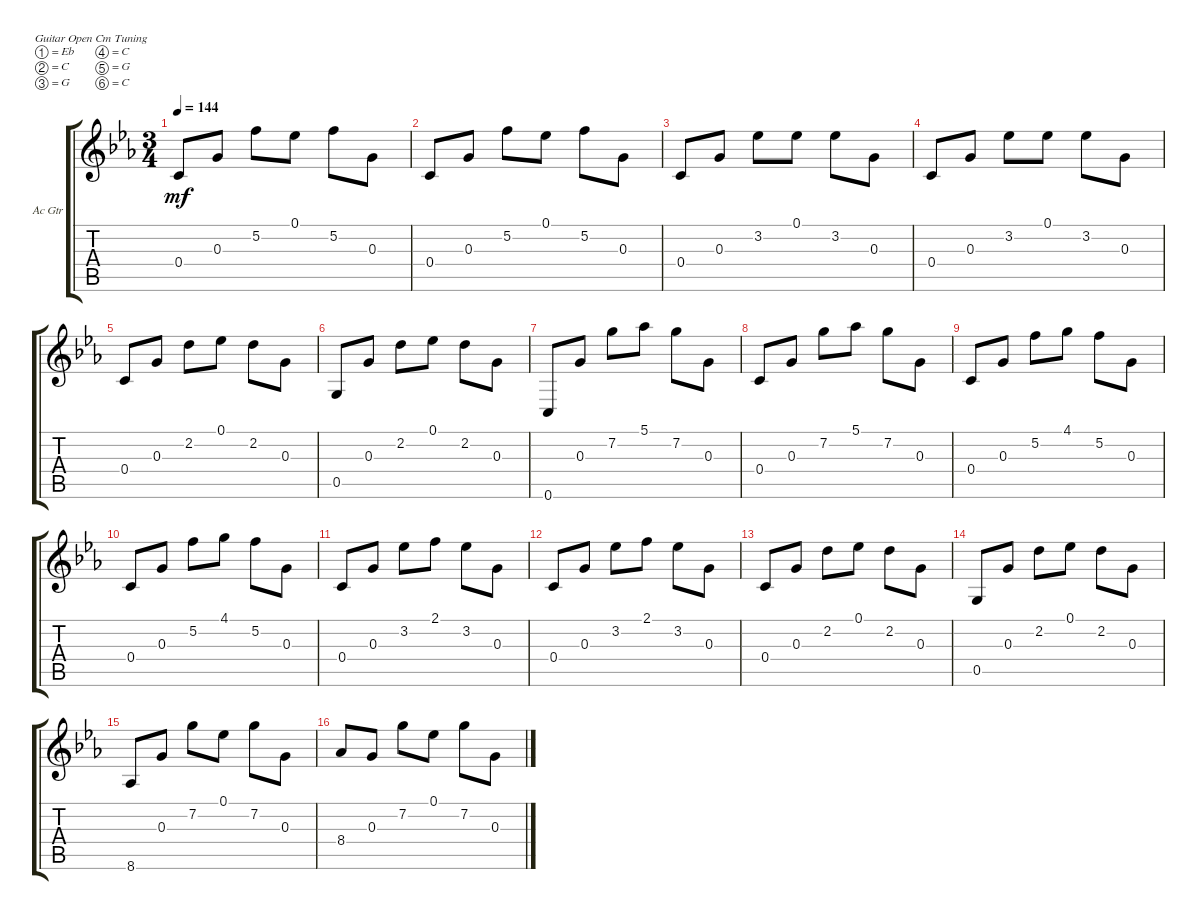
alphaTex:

\bracketExtendMode groupsimilarinstruments
\firstSystemTrackNameOrientation horizontal
\otherSystemsTrackNameOrientation horizontal
\track ("Acoustic Guitar" "Ac Gtr") {instrument acousticguitarsteel}
\staff {score tabs}
\tuning (Eb4 C4 G3 C3 G2 C2)
\ts (3 4)
\tempo 144
\clef g2
\ks cminor
0.4.8{dy mf} 0.3.8 5.2.8 0.1.8 5.2.8 0.3.8 |
0.4.8 0.3.8 5.2.8 0.1.8 5.2.8 0.3.8 |
0.4.8 0.3.8 3.2.8 0.1.8 3.2.8 0.3.8 |
0.4.8 0.3.8 3.2.8 0.1.8 3.2.8 0.3.8 |
0.4.8 0.3.8 2.2.8 0.1.8 2.2.8 0.3.8 |
0.5.8 0.3.8 2.2.8 0.1.8 2.2.8 0.3.8 |
0.6.8 0.3.8 7.2.8 5.1.8 7.2.8 0.3.8 |
0.4.8 0.3.8 7.2.8 5.1.8 7.2.8 0.3.8 |
0.4.8 0.3.8 5.2.8 4.1.8 5.2.8 0.3.8 |
0.4.8 0.3.8 5.2.8 4.1.8 5.2.8 0.3.8 |
0.4.8 0.3.8 3.2.8 2.1.8 3.2.8 0.3.8 |
0.4.8 0.3.8 3.2.8 2.1.8 3.2.8 0.3.8 |
0.4.8 0.3.8 2.2.8 0.1.8 2.2.8 0.3.8 |
0.5.8 0.3.8 2.2.8 0.1.8 2.2.8 0.3.8 |
8.6.8 0.3.8 7.2.8 0.1.8 7.2.8 0.3.8 |
8.4.8 0.3.8 7.2.8 0.1.8 7.2.8 0.3.8
